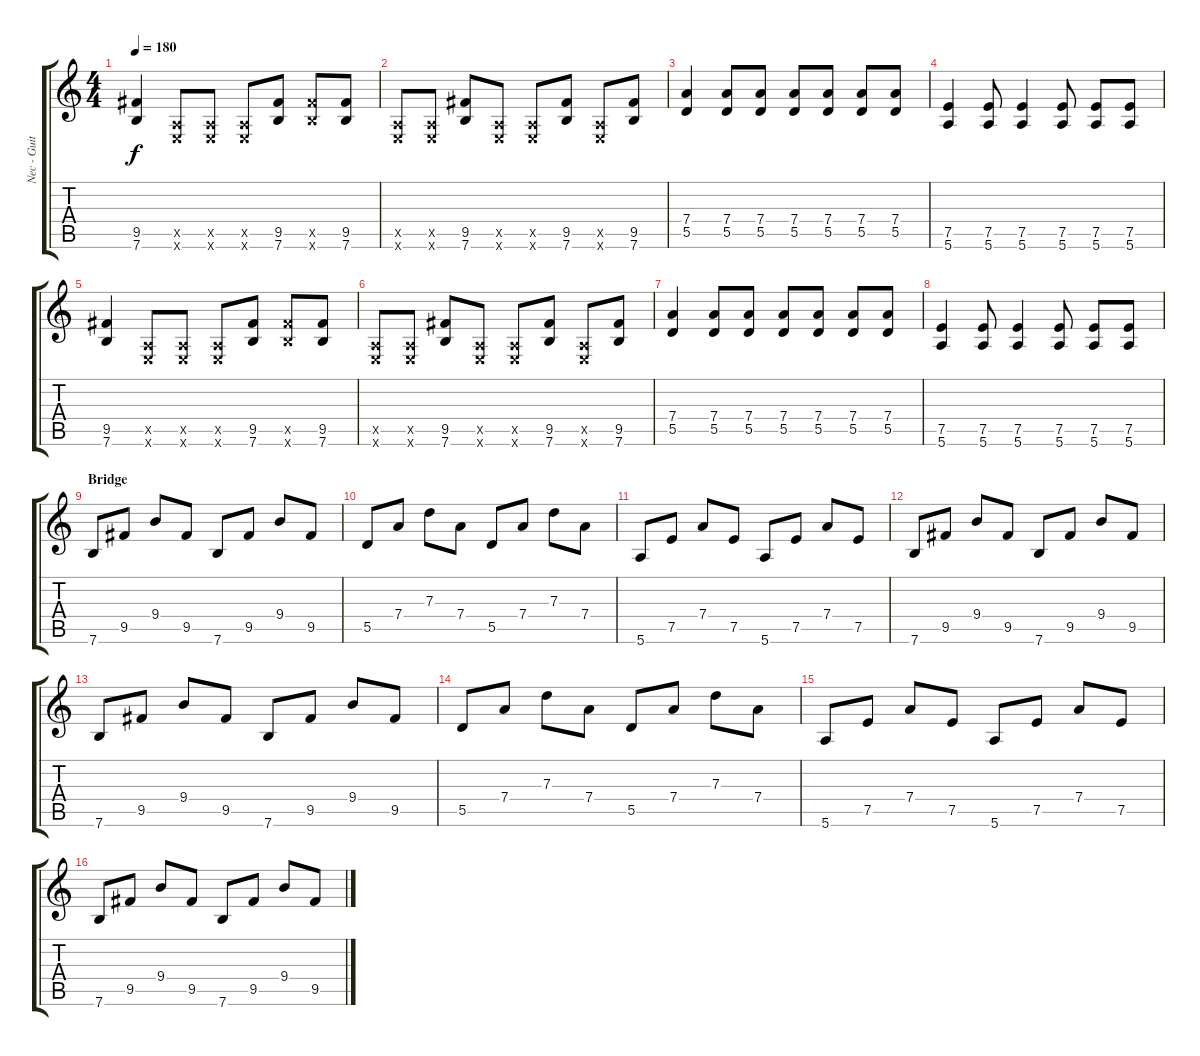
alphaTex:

\track ("Nec - Guitars" "Nec - Guit") {instrument distortionguitar}
\staff {score tabs}
\tuning (E4 B3 G3 D3 A2 E2) {hide}
\ts (4 4)
\tempo 180
\clef g2
\ks c
(9.5 7.6).4{dy f} (0.5{x} 0.6{x}).8 (0.5{x} 0.6{x}).8 (0.5{x} 0.6{x}).8 (9.5 7.6).8 (9.5{x} 7.6{x}).8 (9.5 7.6).8 |
(0.5{x} 0.6{x}).8 (0.5{x} 0.6{x}).8 (9.5 7.6).8 (0.5{x} 0.6{x}).8 (0.5{x} 0.6{x}).8 (9.5 7.6).8 (0.5{x} 0.6{x}).8 (9.5 7.6).8 |
(7.4 5.5).4 (7.4 5.5).8 (7.4 5.5).8 (7.4 5.5).8 (7.4 5.5).8 (7.4 5.5).8 (7.4 5.5).8 |
(7.5 5.6).4 (7.5 5.6).8 (7.5 5.6).4 (7.5 5.6).8 (7.5 5.6).8 (7.5 5.6).8 |
(9.5 7.6).4 (0.5{x} 0.6{x}).8 (0.5{x} 0.6{x}).8 (0.5{x} 0.6{x}).8 (9.5 7.6).8 (9.5{x} 7.6{x}).8 (9.5 7.6).8 |
(0.5{x} 0.6{x}).8 (0.5{x} 0.6{x}).8 (9.5 7.6).8 (0.5{x} 0.6{x}).8 (0.5{x} 0.6{x}).8 (9.5 7.6).8 (0.5{x} 0.6{x}).8 (9.5 7.6).8 |
(7.4 5.5).4 (7.4 5.5).8 (7.4 5.5).8 (7.4 5.5).8 (7.4 5.5).8 (7.4 5.5).8 (7.4 5.5).8 |
(7.5 5.6).4 (7.5 5.6).8 (7.5 5.6).4 (7.5 5.6).8 (7.5 5.6).8 (7.5 5.6).8 |
\section ("" "Bridge")
7.6.8 9.5.8 9.4.8 9.5.8 7.6.8 9.5.8 9.4.8 9.5.8 |
5.5.8 7.4.8 7.3.8 7.4.8 5.5.8 7.4.8 7.3.8 7.4.8 |
5.6.8 7.5.8 7.4.8 7.5.8 5.6.8 7.5.8 7.4.8 7.5.8 |
7.6.8 9.5.8 9.4.8 9.5.8 7.6.8 9.5.8 9.4.8 9.5.8 |
7.6.8 9.5.8 9.4.8 9.5.8 7.6.8 9.5.8 9.4.8 9.5.8 |
5.5.8 7.4.8 7.3.8 7.4.8 5.5.8 7.4.8 7.3.8 7.4.8 |
5.6.8 7.5.8 7.4.8 7.5.8 5.6.8 7.5.8 7.4.8 7.5.8 |
7.6.8 9.5.8 9.4.8 9.5.8 7.6.8 9.5.8 9.4.8 9.5.8
